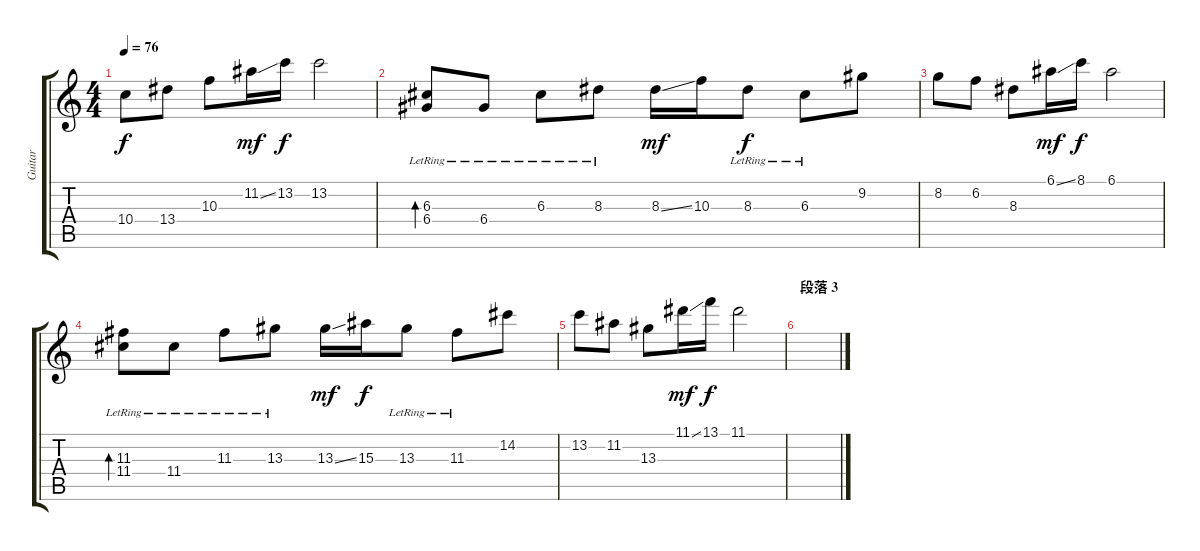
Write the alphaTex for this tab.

\track ("Guitar" "Guitar") {instrument acousticguitarnylon}
\staff {score tabs}
\tuning (E4 B3 G3 D3 A2 E2) {hide}
\ts (4 4)
\tempo 76
\clef g2
\ks c
10.4.8{dy f} 13.4.8 10.3.8 11.2{ss}.16{dy mf} 13.2.16{dy f} 13.2.2 |
(6.3{lr} 6.4{lr}).8{bd 240} 6.4{lr}.8 6.3{lr}.8 8.3{lr}.8 8.3{ss}.16{dy mf} 10.3.16 8.3{lr}.8{dy f} 6.3{lr}.8 9.2.8 |
8.2.8 6.2.8 8.3.8 6.1{ss}.16{dy mf} 8.1.16{dy f} 6.1.2 |
(11.3{lr} 11.4{lr}).8{bd 240} 11.4{lr}.8 11.3{lr}.8 13.3{lr}.8 13.3{ss}.16{dy mf} 15.3.16{dy f} 13.3{lr}.8 11.3{lr}.8 14.2.8 |
13.2.8 11.2.8 13.3.8 11.1{ss}.16{dy mf} 13.1.16{dy f} 11.1.2{txt ""} |
\section ("" "段落 3")
